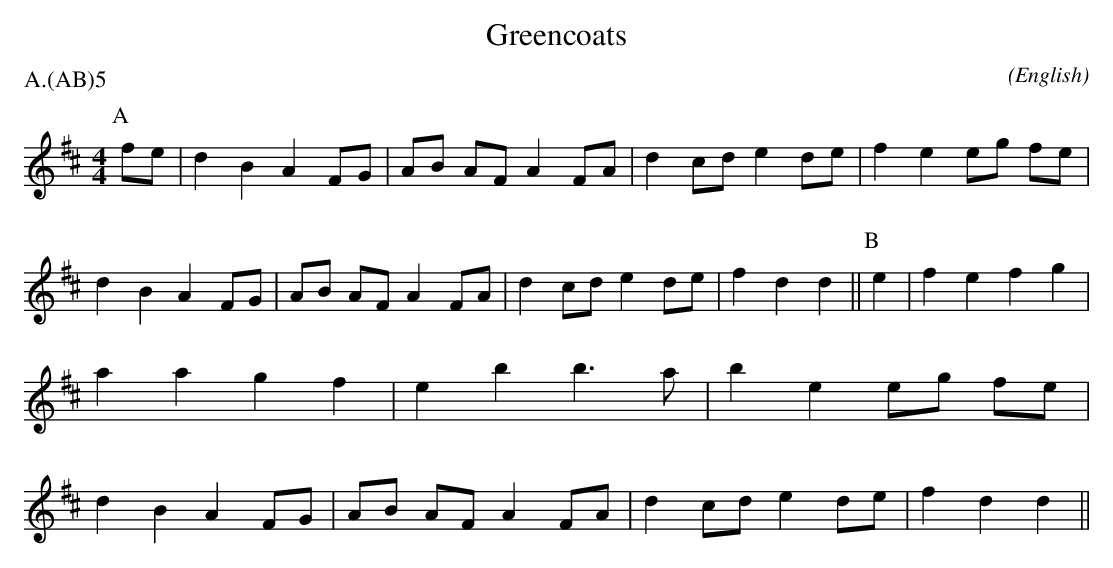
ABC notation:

X:1
T:Greencoats
M:4/4
C:
O:English
P:A.(AB)5
K:D
P:A
fe | d2 B2 A2 FG | AB AF  A2 FA | d2 cd e2 de | f2 e2 eg \
fe | d2 B2 A2 FG | AB AF  A2 FA | d2 cd e2 de | f2 d2 d2 ||\
P:B
e2 | f2 e2 f2 g2 | a2 a2  g2 f2 | e2 b2 b3  a | b2 e2 eg \
fe | d2 B2 A2 FG | AB AF  A2 FA | d2 cd e2 de | f2 d2 d2 ||
